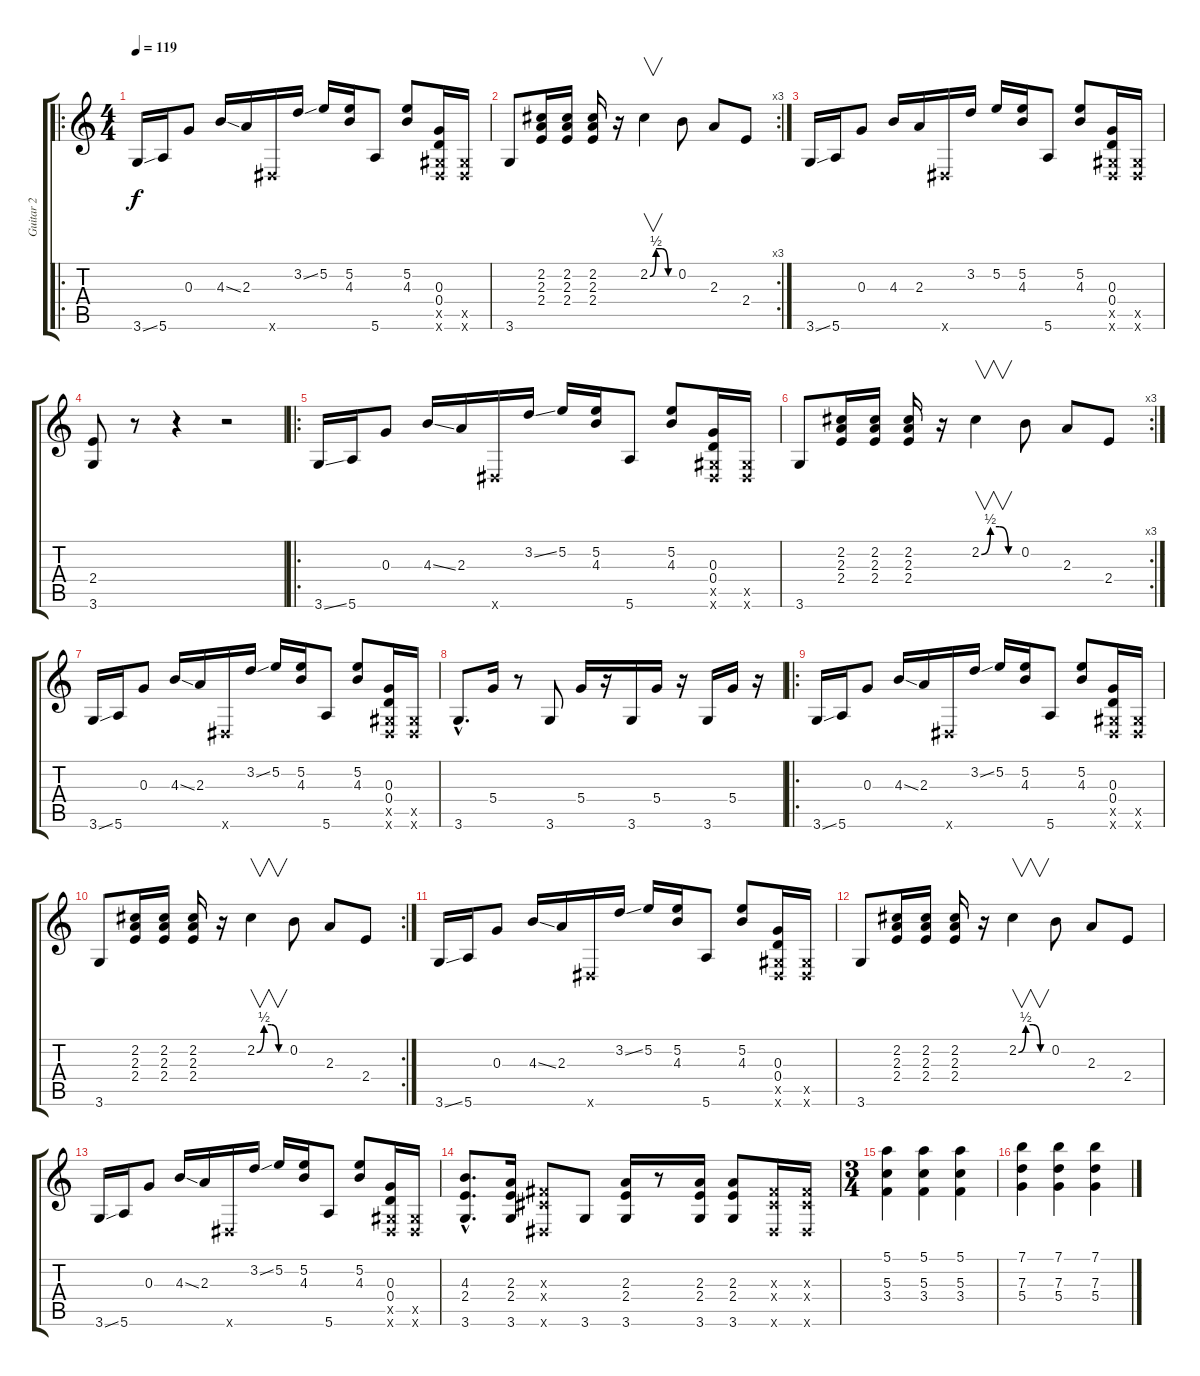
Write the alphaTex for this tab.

\track ("Guitar 2" "Guitar 2") {instrument electricguitarclean}
\staff {score tabs}
\tuning (E4 B3 G3 D3 A2 E2) {hide}
\ro
\ts (4 4)
\tempo 119
\clef g2
\ks c
3.6{ss}.16{dy f instrument electricguitarclean} 5.6.16 0.3.8 4.3{ss}.16 2.3.16 -1.6{x}.16 3.2{ss}.16 5.2.16 (5.2 4.3).16 5.6.8 (5.2 4.3).8 (0.3 0.4 -1.5{x} -1.6{x}).16 (-1.5{x} -1.6{x}).16 |
\rc 3
3.6.8 (2.2 2.3 2.4).16 (2.2 2.3 2.4).16 (2.2 2.3 2.4).16 r.16 2.2{be (custom 0 0 15 2 30 2 45 0 60 0)}.4{v} 0.2.8 2.3.8 2.4.8 |
3.6{ss}.16 5.6.16 0.3.8 4.3.16 2.3.16 -1.6{x}.16 3.2.16 5.2.16 (5.2 4.3).16 5.6.8 (5.2 4.3).8 (0.3 0.4 -1.5{x} -1.6{x}).16 (-1.5{x} -1.6{x}).16 |
(2.4 3.6).8 r.8 r.4 r.2 |
\ro
3.6{ss}.16 5.6.16 0.3.8 4.3{ss}.16 2.3.16 -1.6{x}.16 3.2{ss}.16 5.2.16 (5.2 4.3).16 5.6.8 (5.2 4.3).8 (0.3 0.4 -1.5{x} -1.6{x}).16 (-1.5{x} -1.6{x}).16 |
\rc 3
3.6.8 (2.2 2.3 2.4).16 (2.2 2.3 2.4).16 (2.2 2.3 2.4).16 r.16 2.2{be (custom 0 0 15 2 30 2 45 0 60 0)}.4{v} 0.2.8 2.3.8 2.4.8 |
3.6{ss}.16 5.6.16 0.3.8 4.3{ss}.16 2.3.16 -1.6{x}.16 3.2{ss}.16 5.2.16 (5.2 4.3).16 5.6.8 (5.2 4.3).8 (0.3 0.4 -1.5{x} -1.6{x}).16 (-1.5{x} -1.6{x}).16 |
3.6{hac}.8{d} 5.4.16 r.8 3.6.8 5.4.16 r.16 3.6.16 5.4.16 r.16 3.6.16 5.4.16 r.16 |
\ro
3.6{ss}.16 5.6.16 0.3.8 4.3{ss}.16 2.3.16 -1.6{x}.16 3.2{ss}.16 5.2.16 (5.2 4.3).16 5.6.8 (5.2 4.3).8 (0.3 0.4 -1.5{x} -1.6{x}).16 (-1.5{x} -1.6{x}).16 |
\rc 2
3.6.8 (2.2 2.3 2.4).16 (2.2 2.3 2.4).16 (2.2 2.3 2.4).16 r.16 2.2{be (custom 0 0 15 2 30 2 45 0 60 0)}.4{v} 0.2.8 2.3.8 2.4.8 |
3.6{ss}.16 5.6.16 0.3.8 4.3{ss}.16 2.3.16 -1.6{x}.16 3.2{ss}.16 5.2.16 (5.2 4.3).16 5.6.8 (5.2 4.3).8 (0.3 0.4 -1.5{x} -1.6{x}).16 (-1.5{x} -1.6{x}).16 |
3.6.8 (2.2 2.3 2.4).16 (2.2 2.3 2.4).16 (2.2 2.3 2.4).16 r.16 2.2{be (custom 0 0 15 2 30 2 45 0 60 0)}.4{v} 0.2.8 2.3.8 2.4.8 |
3.6{ss}.16 5.6.16 0.3.8 4.3{ss}.16 2.3.16 -1.6{x}.16 3.2{ss}.16 5.2.16 (5.2 4.3).16 5.6.8 (5.2 4.3).8 (0.3 0.4 -1.5{x} -1.6{x}).16 (-1.5{x} -1.6{x}).16 |
(4.3{hac} 2.4{hac} 3.6{hac}).8{d} (2.3 2.4 3.6).16 (-1.3{x} -1.4{x} -1.6{x}).8 3.6.8 (2.3 2.4 3.6).16 r.8 (2.3 2.4 3.6).16 (2.3 2.4 3.6).8 (-1.3{x} -1.4{x} -1.6{x}).16 (-1.3{x} -1.4{x} -1.6{x}).16 |
\ts (3 4)
(5.1 5.3 3.4).4 (5.1 5.3 3.4).4 (5.1 5.3 3.4).4 |
(7.1 7.3 5.4).4 (7.1 7.3 5.4).4 (7.1 7.3 5.4).4
